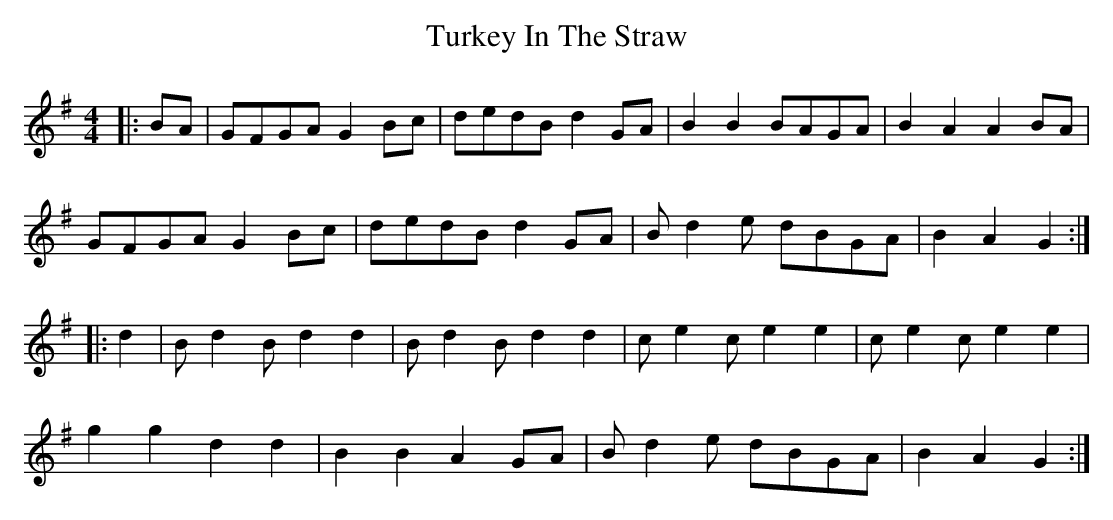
X:1
T: Turkey In The Straw
M: 4/4
L: 1/8
K: Gmaj
|:BA|GFGA G2 Bc|dedB d2 GA|B2 B2 BAGA|B2 A2 A2 BA|
GFGA G2 Bc|dedB d2 GA|B d2 e dBGA|B2 A2 G2:|
|:d2|B d2 B d2 d2|B d2 B d2 d2|c e2 c e2 e2|c e2 c e2 e2|
g2 g2 d2 d2|B2 B2 A2 GA|B d2 e dBGA|B2 A2 G2:|
